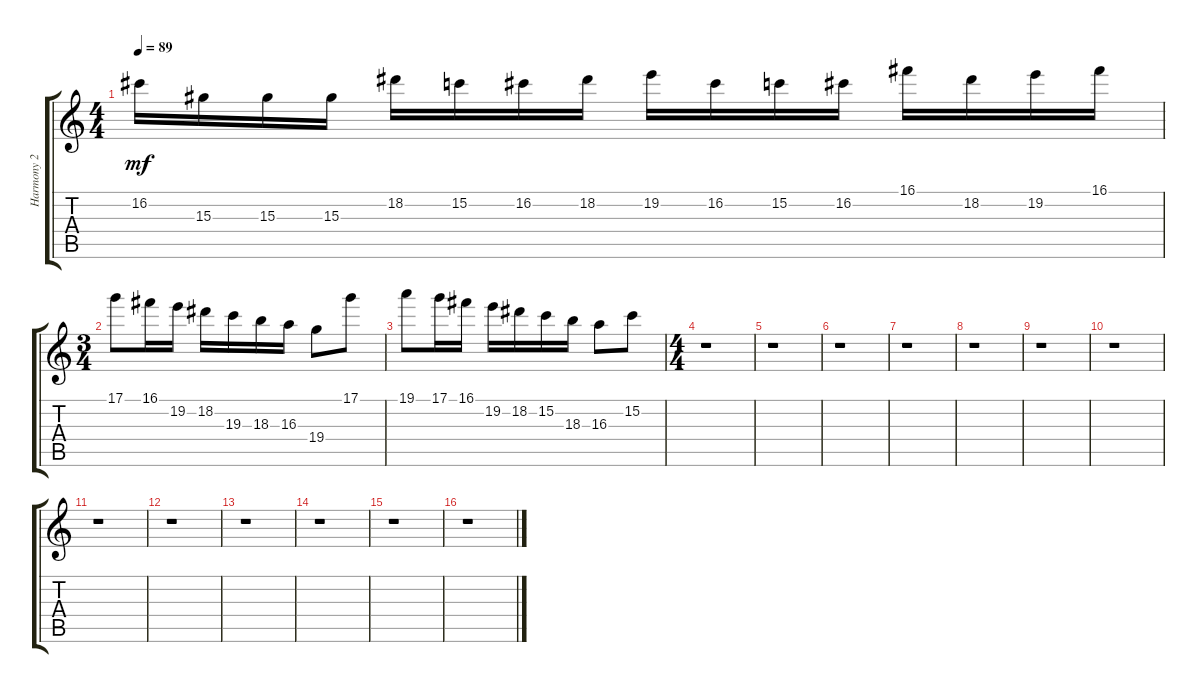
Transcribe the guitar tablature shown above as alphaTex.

\track ("Harmony 2" "Harmony 2") {instrument overdrivenguitar}
\staff {score tabs}
\tuning (D4 A3 F3 C3 G2 C2) {hide}
\ts (4 4)
\tempo 89
\clef g2
\ks aminor
16.2.16{dy mf} 15.3.16 15.3.16 15.3.16 18.2.16 15.2.16 16.2.16 18.2.16 19.2.16 16.2.16 15.2.16 16.2.16 16.1.16 18.2.16 19.2.16 16.1.16 |
\ts (3 4)
17.1.8 16.1.16 19.2.16 18.2.16 19.3.16 18.3.16 16.3.16 19.4.8 17.1.8 |
19.1.8 17.1.16 16.1.16 19.2.16 18.2.16 15.2.16 18.3.16 16.3.8 15.2.8 |
\ts (4 4)
r.1 |
r.1 |
r.1 |
r.1 |
r.1 |
r.1 |
r.1 |
r.1 |
r.1 |
r.1 |
r.1 |
r.1 |
r.1
